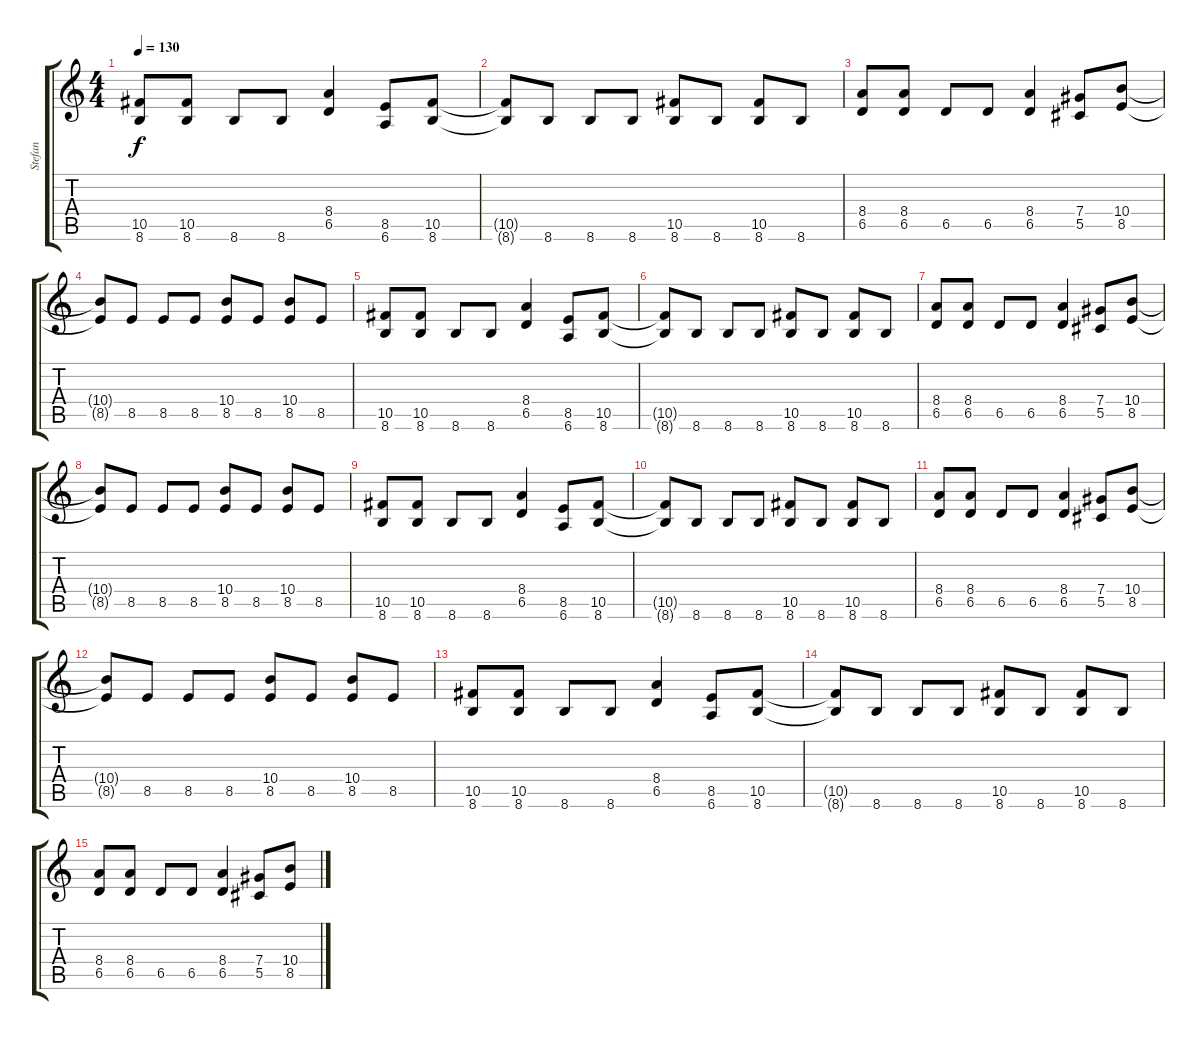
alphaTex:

\track ("Stefan" "Stefan") {instrument distortionguitar}
\staff {score tabs}
\tuning (Eb4 Bb3 Gb3 Db3 Ab2 Eb2) {hide}
\ts (4 4)
\tempo 130
\clef g2
\ks c
(10.5 8.6).8{dy f} (10.5 8.6).8 8.6.8 8.6.8 (8.4 6.5).4 (8.5 6.6).8 (10.5 8.6).8 |
(10.5{t} 8.6{t}).8 8.6.8 8.6.8 8.6.8 (10.5 8.6).8 8.6.8 (10.5 8.6).8 8.6.8 |
(8.4 6.5).8 (8.4 6.5).8 6.5.8 6.5.8 (8.4 6.5).4 (7.4 5.5).8 (10.4 8.5).8 |
(10.4{t} 8.5{t}).8 8.5.8 8.5.8 8.5.8 (10.4 8.5).8 8.5.8 (10.4 8.5).8 8.5.8 |
(10.5 8.6).8 (10.5 8.6).8 8.6.8 8.6.8 (8.4 6.5).4 (8.5 6.6).8 (10.5 8.6).8 |
(10.5{t} 8.6{t}).8 8.6.8 8.6.8 8.6.8 (10.5 8.6).8 8.6.8 (10.5 8.6).8 8.6.8 |
(8.4 6.5).8 (8.4 6.5).8 6.5.8 6.5.8 (8.4 6.5).4 (7.4 5.5).8 (10.4 8.5).8 |
(10.4{t} 8.5{t}).8 8.5.8 8.5.8 8.5.8 (10.4 8.5).8 8.5.8 (10.4 8.5).8 8.5.8 |
(10.5 8.6).8 (10.5 8.6).8 8.6.8 8.6.8 (8.4 6.5).4 (8.5 6.6).8 (10.5 8.6).8 |
(10.5{t} 8.6{t}).8 8.6.8 8.6.8 8.6.8 (10.5 8.6).8 8.6.8 (10.5 8.6).8 8.6.8 |
(8.4 6.5).8 (8.4 6.5).8 6.5.8 6.5.8 (8.4 6.5).4 (7.4 5.5).8 (10.4 8.5).8 |
(10.4{t} 8.5{t}).8 8.5.8 8.5.8 8.5.8 (10.4 8.5).8 8.5.8 (10.4 8.5).8 8.5.8 |
(10.5 8.6).8 (10.5 8.6).8 8.6.8 8.6.8 (8.4 6.5).4 (8.5 6.6).8 (10.5 8.6).8 |
(10.5{t} 8.6{t}).8 8.6.8 8.6.8 8.6.8 (10.5 8.6).8 8.6.8 (10.5 8.6).8 8.6.8 |
(8.4 6.5).8 (8.4 6.5).8 6.5.8 6.5.8 (8.4 6.5).4 (7.4 5.5).8 (10.4 8.5).8
